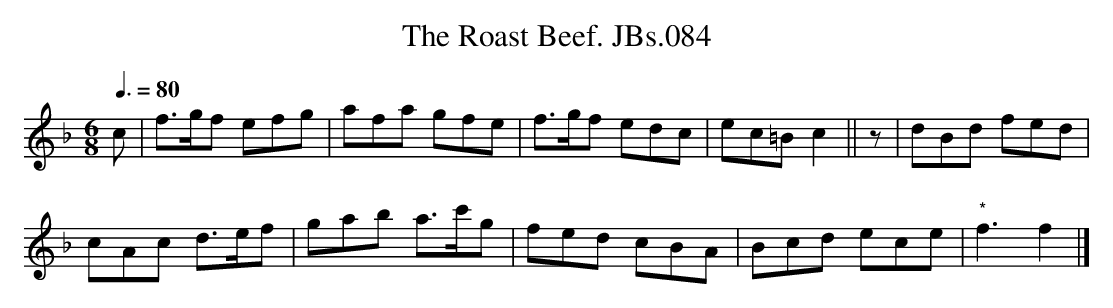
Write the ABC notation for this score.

X:1
T:Roast Beef. JBs.084, The
M:6/8
L:1/8
Q:3/8=80
K:F
c|f>gf efg|afa gfe|f>gf edc| ec=B c2||z|dBd fed|
cAc d>ef|gab a>c'g|fed cBA|Bcd ece|"*"f3f2|]
